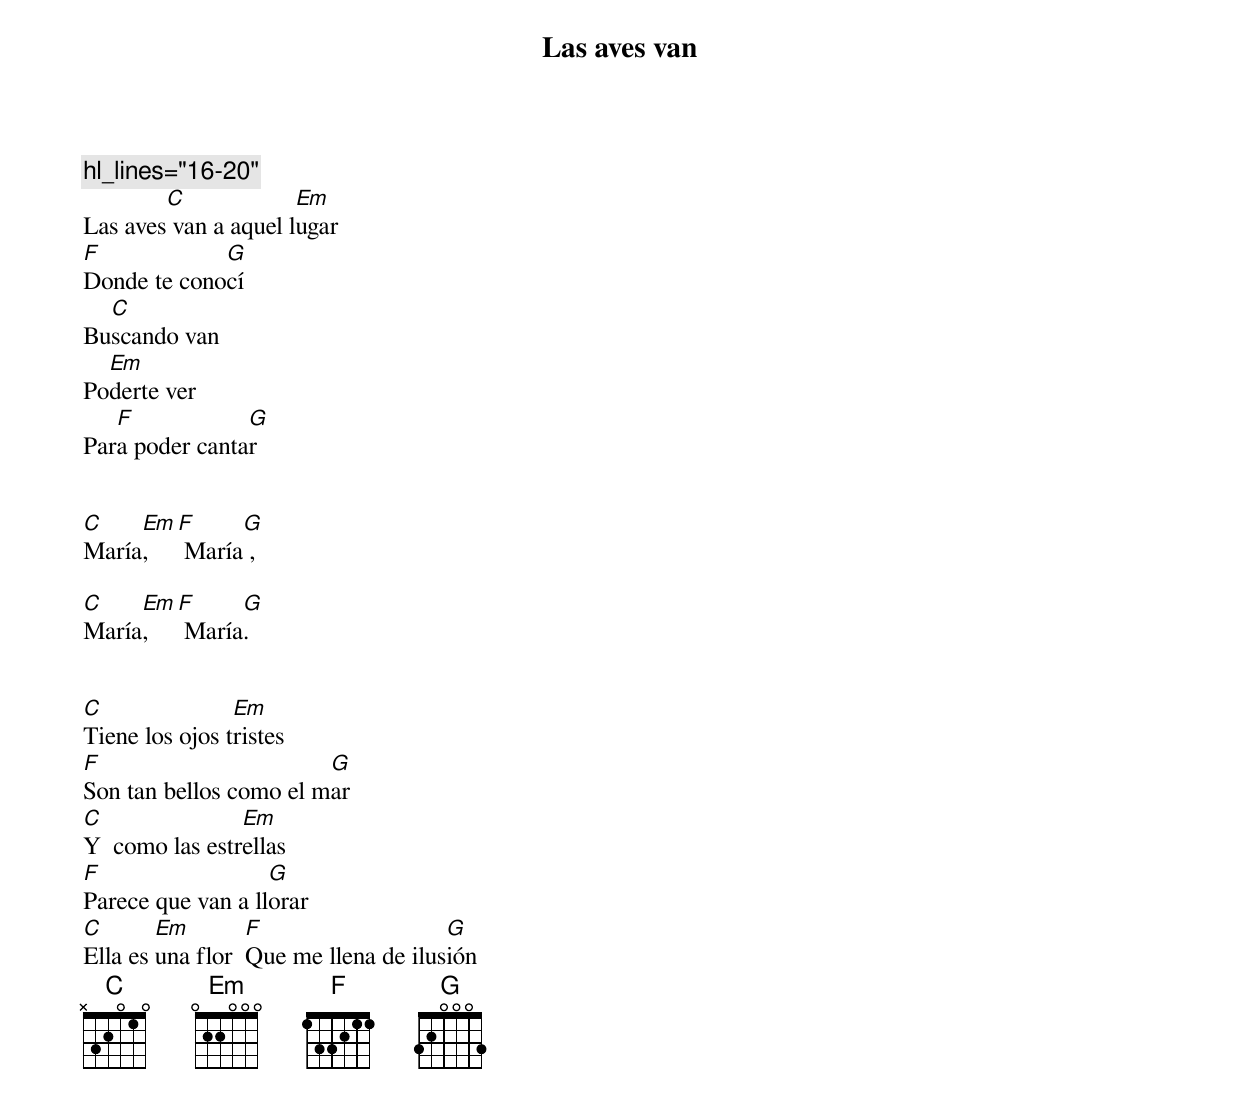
Las aves van

hl_lines="16-20"
	C             Em
Las aves van a aquel lugar
F            G
Donde te conocí
  C
Buscando van
  Em
Poderte ver
   F 	        G
Para poder cantar


C    Em   F     G
María,     María ,

C    Em   F     G
María,     María.


C               Em
Tiene los ojos tristes
F                       G
Son tan bellos como el mar
C               Em
Y  como las estrellas
F                  G
Parece que van a llorar
C       Em        F                   G
Ella es una flor  Que me llena de ilusión
